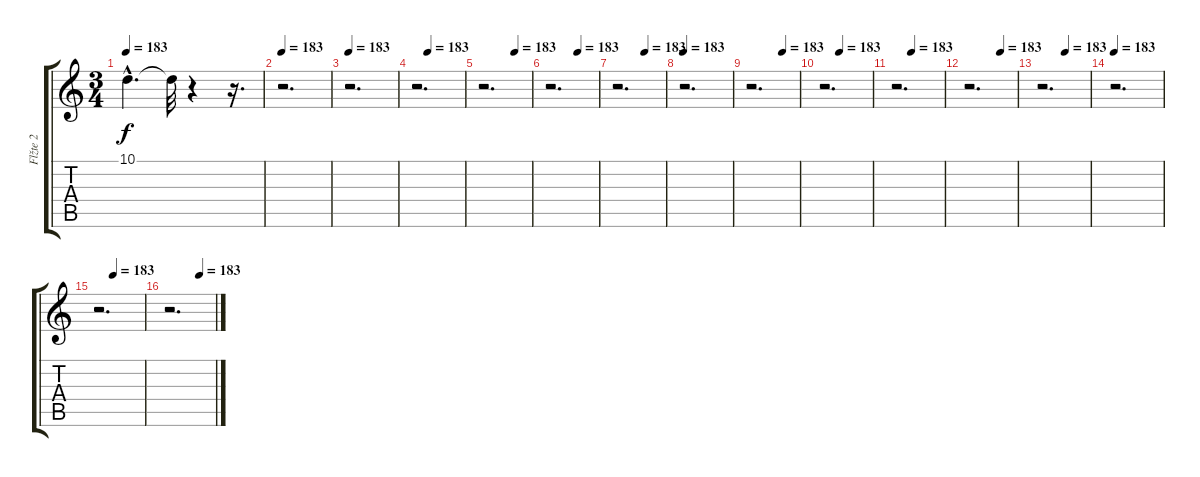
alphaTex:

\track ("Flžte 2" "Flžte 2") {instrument panflute}
\staff {score tabs}
\tuning (E4 B3 G3 D3 A2 E2) {hide}
\ts (3 4)
\tempo 183
\clef g2
\ks c
10.1{hac t}.4{d dy f} 10.1{t}.32 r.4 r.16{d} |
\tempo 183
r.2{d} |
\tempo 183
r.2{d} |
\tempo (183 0.25)
r.2{d} |
\tempo (183 0.6666666666666666)
r.2{d} |
\tempo (183 0.5833333333333334)
r.2{d} |
\tempo (183 0.5833333333333334)
r.2{d} |
\tempo 183
r.2{d} |
\tempo (183 0.6666666666666666)
r.2{d} |
\tempo (183 0.3333333333333333)
r.2{d} |
\tempo (183 0.3333333333333333)
r.2{d} |
\tempo (183 0.6666666666666666)
r.2{d} |
\tempo (183 0.5)
r.2{d} |
\tempo 183
r.2{d} |
\tempo (183 0.3333333333333333)
r.2{d} |
\tempo (183 0.6666666666666666)
r.2{d}
